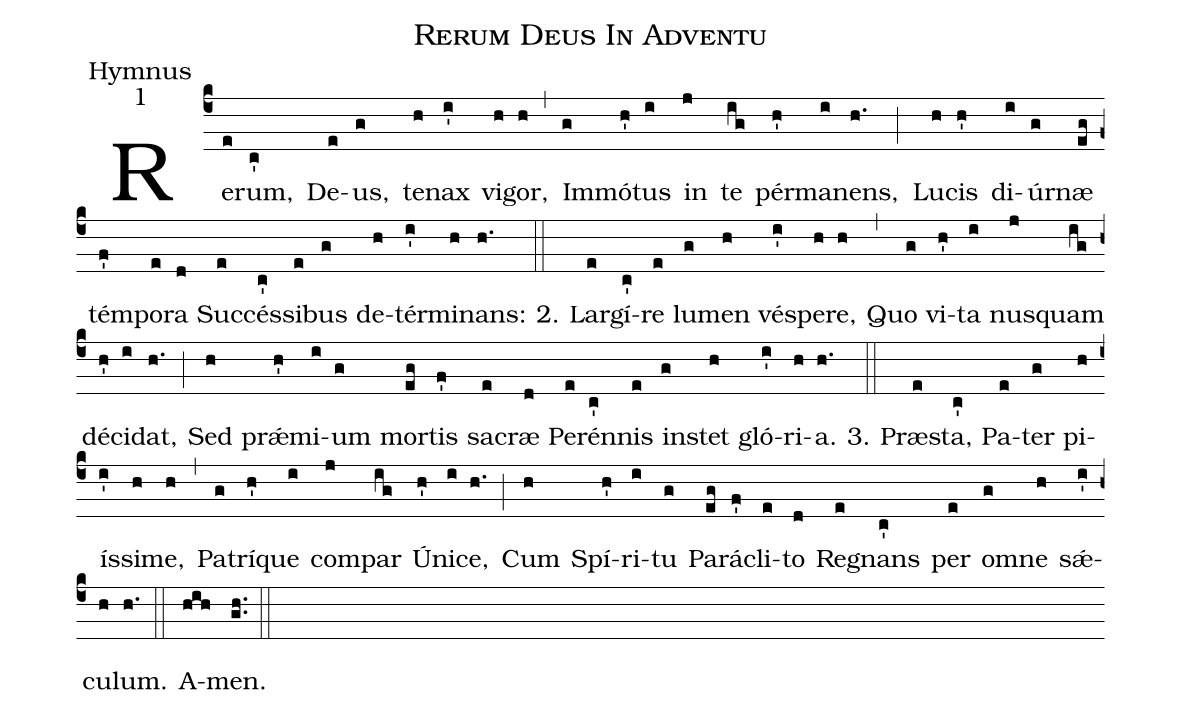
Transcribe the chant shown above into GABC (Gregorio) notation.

name:Rerum Deus In Adventu;
office-part:Hymnus;
mode:1;
%%
initial-style: 1;
%%
(c4)Re(e)rum,(c') De(e)us,(g) te(h)nax(i') vi(h)gor,(h) (,)
Im(g)mó(h')tus(i) in(j) te(ig) pér(h')ma(i)nens,(h.) (;)
Lu(h)cis(h') di(i)úr(g)næ(eg) tém(f')po(e)ra(d)
Suc(e)cés(c')si(e)bus(g) de(h)tér(i')mi(h)nans:(h.)

2.(::)

Lar(e)gí(c')re(e) lu(g)men(h) vé(i')spe(h)re,(h) (,)
Quo(g) vi(h')ta(i) nus(j)quam(ig) dé(h')ci(i)dat,(h.) (;)
Sed(h) prǽ(h')mi(i)um(g) mor(eg)tis(f') sa(e)cræ(d)
Pe(e)rén(c')nis(e) in(g)stet(h) gló(i')ri(h)a.(h.)

3.(::)

Præ(e)sta,(c') Pa(e)ter(g) pi(h)ís(i')si(h)me,(h) (,)
Pa(g)trí(h')que(i) com(j)par(ig) Ú(h')ni(i)ce,(h.) (;)
Cum(h) Spí(h')ri(i)tu(g) Pa(eg)rá(f')cli(e)to(d)
Re(e)gnans(c') per(e) om(g)ne(h) sǽ(i')cu(h)lum.(h.) (::)
A(hih)men.(g.h.) (::)
